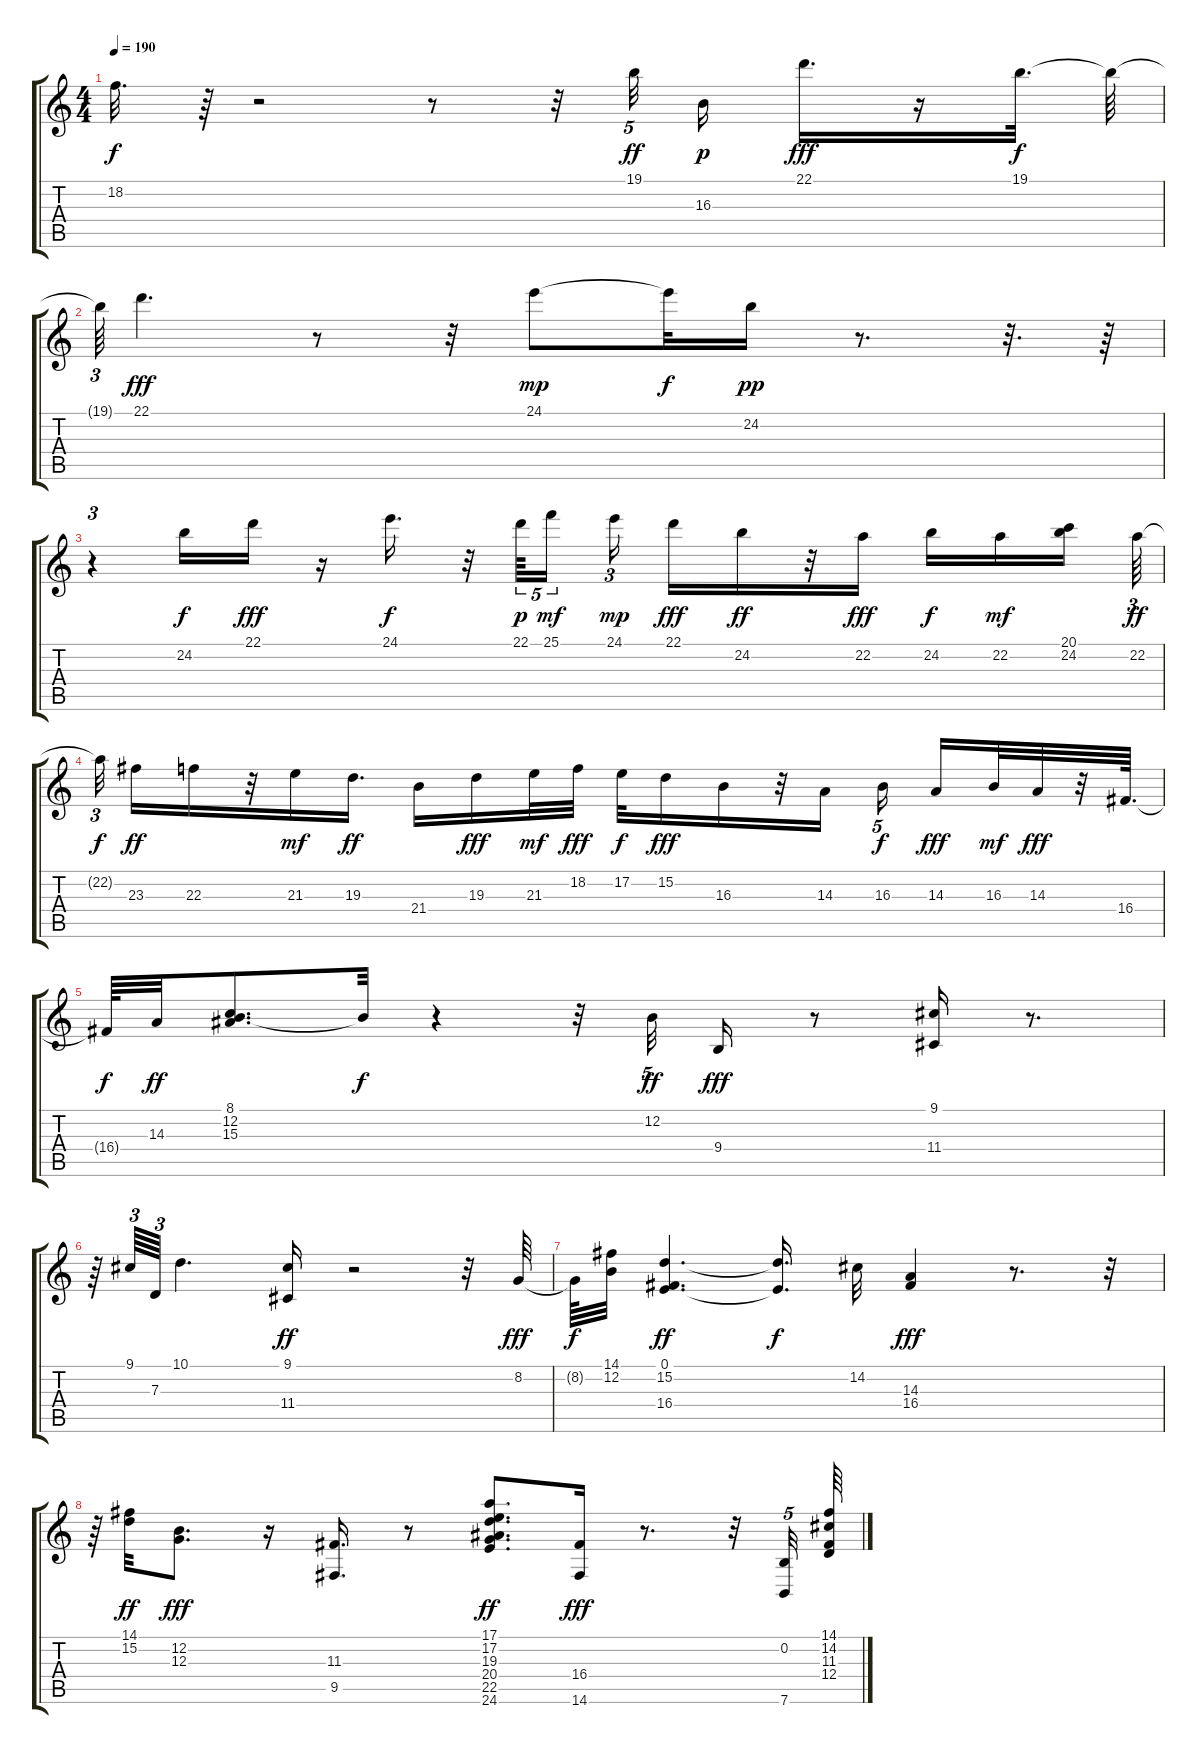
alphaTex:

\track "" {instrument acousticgrandpiano}
\staff {score tabs}
\tuning (E4 B3 G3 D3 A2 E2) {hide}
\ts (4 4)
\tempo 190
\clef g2
\ks c
18.2{t}.32{d dy f} r.64 r.2 r.8 r.32 19.1.32{tu (5 4) dy ff} 16.3.16{dy p} 22.1.16{d dy fff} r.16 19.1.32{d dy f} 19.1{t}.64 |
19.1{t}.64{tu (3 2)} 22.1.4{d dy fff} r.8 r.32 24.1.8{dy mp} 24.1{t}.32{dy f} 24.2.16{dy pp} r.8{d} r.32{d} r.64 |
r.4{tu (3 2)} 24.2.16{dy f} 22.1.16{dy fff} r.16 24.1.16{d dy f} r.32 22.1.64{tu (5 4) dy p} 25.1.16{tu (5 4) dy mf} 24.1.16{tu (3 2) dy mp} 22.1.16{dy fff} 24.2.16{dy ff} r.32 22.2.16{dy fff} 24.2.16{dy f} 22.2.16{dy mf} (20.1 24.2).16 22.2.64{tu (3 2) dy ff} |
22.2{t}.32{tu (3 2) dy f} 23.3.16{dy ff} 22.3.16 r.32 21.3.16{dy mf} 19.3.16{d dy ff} 21.4.16 19.3.16{dy fff} 21.3.32{dy mf} 18.2.32{dy fff} 17.2.32{dy f} 15.2.16{dy fff} 16.3.16 r.32 14.3.16 16.3.16{tu (5 4) dy f} 14.3.16{dy fff} 16.3.32{dy mf} 14.3.32{dy fff} r.32 16.4.64{d} |
16.4{t}.64{dy f} 14.3.32{dy ff} (8.1 12.2 15.3).8{d} 12.2{t}.32{dy f} r.4 r.32 12.2.32{tu (5 4) dy ff} 9.4.16{dy fff} r.8 (9.1 11.4).16 r.8{d} |
r.64 9.1.64{tu (3 2)} 7.3.64{tu (3 2)} 10.1.4{d} (9.1 11.4).16{dy ff} r.2 r.32 8.2.64{dy fff} |
8.2{t}.64{dy f} (14.1 12.2).32 (0.1 15.2 16.4).4{d dy ff} (0.1{t} 15.2{t}).16{d dy f} 14.2.32 (14.3 16.4).4{dy fff} r.8{d} r.32 |
r.64 (14.1 15.2).32{dy ff} (12.2 12.3).8{d dy fff} r.16 (11.3 9.5).16{d} r.8 (17.1 17.2 19.3 20.4 22.5 24.6).8{d dy ff} (16.4 14.6).16{dy fff} r.8{d} r.32 (0.2 7.6).32{tu (5 4)} (14.1 14.2 11.3 12.4).64
